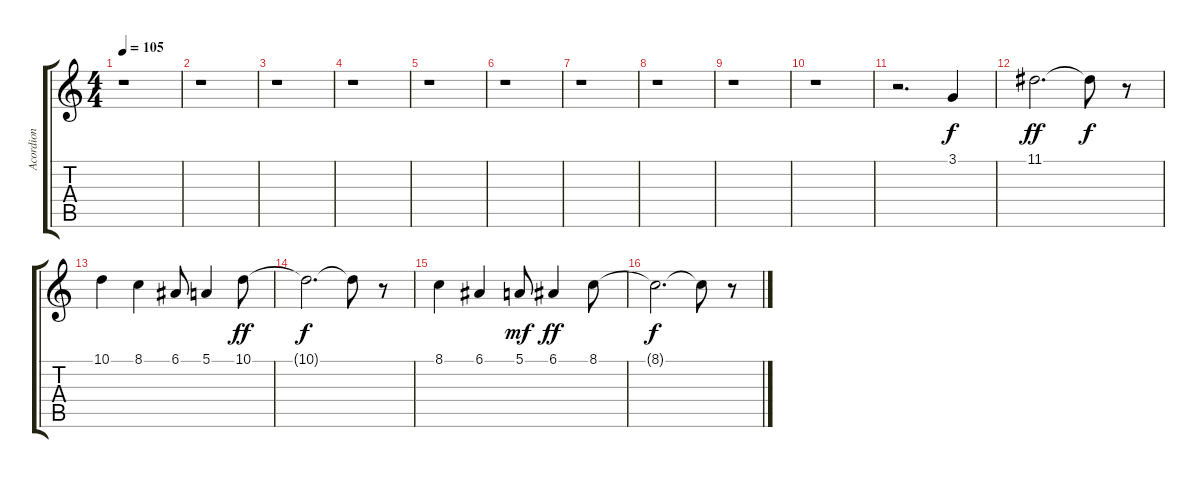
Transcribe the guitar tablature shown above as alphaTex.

\track ("Acordion" "Acordion") {instrument accordion}
\staff {score tabs}
\tuning (E4 B3 G3 D3 A2 E2) {hide}
\ts (4 4)
\tempo 105
\clef g2
\ks c
r.1{dy f} |
r.1 |
r.1 |
r.1 |
r.1 |
r.1 |
r.1 |
r.1 |
r.1 |
r.1 |
r.2{d} 3.1.4 |
11.1.2{d dy ff} 11.1{t}.8{dy f} r.8 |
10.1.4 8.1.4 6.1.8 5.1.4 10.1.8{dy ff} |
10.1{t}.2{d dy f} 10.1{t}.8 r.8 |
8.1.4 6.1.4 5.1.8{dy mf} 6.1.4{dy ff} 8.1.8 |
8.1{t}.2{d dy f} 8.1{t}.8 r.8
